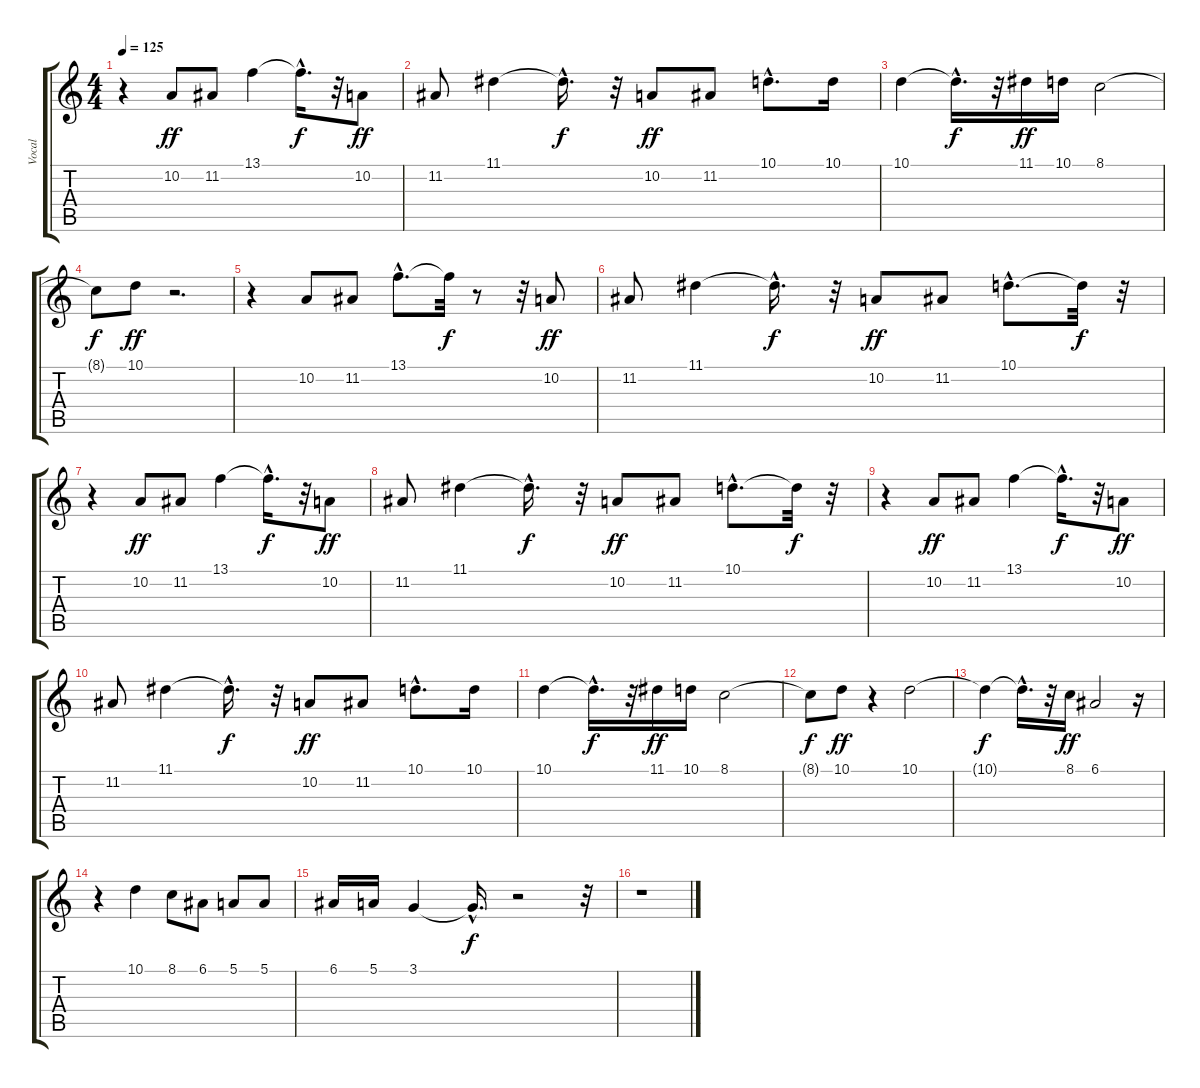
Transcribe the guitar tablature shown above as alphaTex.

\track ("Vocal" "Vocal") {instrument flute}
\staff {score tabs}
\tuning (E4 B3 G3 D3 A2 E2) {hide}
\ts (4 4)
\tempo 125
\clef g2
\ks c
r.4{dy f} 10.2.8{dy ff} 11.2.8 13.1.4 13.1{hac t}.16{d dy f} r.32 10.2.8{dy ff} |
11.2.8 11.1.4 11.1{hac t}.16{d dy f} r.32 10.2.8{dy ff} 11.2.8 10.1{hac}.8{d} 10.1.16 |
10.1.4 10.1{hac t}.16{d dy f} r.32 11.1.16{dy ff} 10.1.16 8.1.2 |
8.1{t}.8{dy f} 10.1.8{dy ff} r.2{d} |
r.4 10.2.8 11.2.8 13.1{hac}.8{d} 13.1{t}.32{dy f} r.8 r.32 10.2.8{dy ff} |
11.2.8 11.1.4 11.1{hac t}.16{d dy f} r.32 10.2.8{dy ff} 11.2.8 10.1{hac}.8{d} 10.1{t}.32{dy f} r.32 |
r.4 10.2.8{dy ff} 11.2.8 13.1.4 13.1{hac t}.16{d dy f} r.32 10.2.8{dy ff} |
11.2.8 11.1.4 11.1{hac t}.16{d dy f} r.32 10.2.8{dy ff} 11.2.8 10.1{hac}.8{d} 10.1{t}.32{dy f} r.32 |
r.4 10.2.8{dy ff} 11.2.8 13.1.4 13.1{hac t}.16{d dy f} r.32 10.2.8{dy ff} |
11.2.8 11.1.4 11.1{hac t}.16{d dy f} r.32 10.2.8{dy ff} 11.2.8 10.1{hac}.8{d} 10.1.16 |
10.1.4 10.1{hac t}.16{d dy f} r.32 11.1.16{dy ff} 10.1.16 8.1.2 |
8.1{t}.8{dy f} 10.1.8{dy ff} r.4 10.1.2 |
10.1{t}.4{dy f} 10.1{hac t}.16{d} r.32 8.1.16{dy ff} 6.1.2 r.16 |
r.4 10.1.4 8.1.8 6.1.8 5.1.8 5.1.8 |
6.1.16 5.1.16 3.1.4 3.1{hac t}.16{d dy f} r.2 r.32 |
r.1
